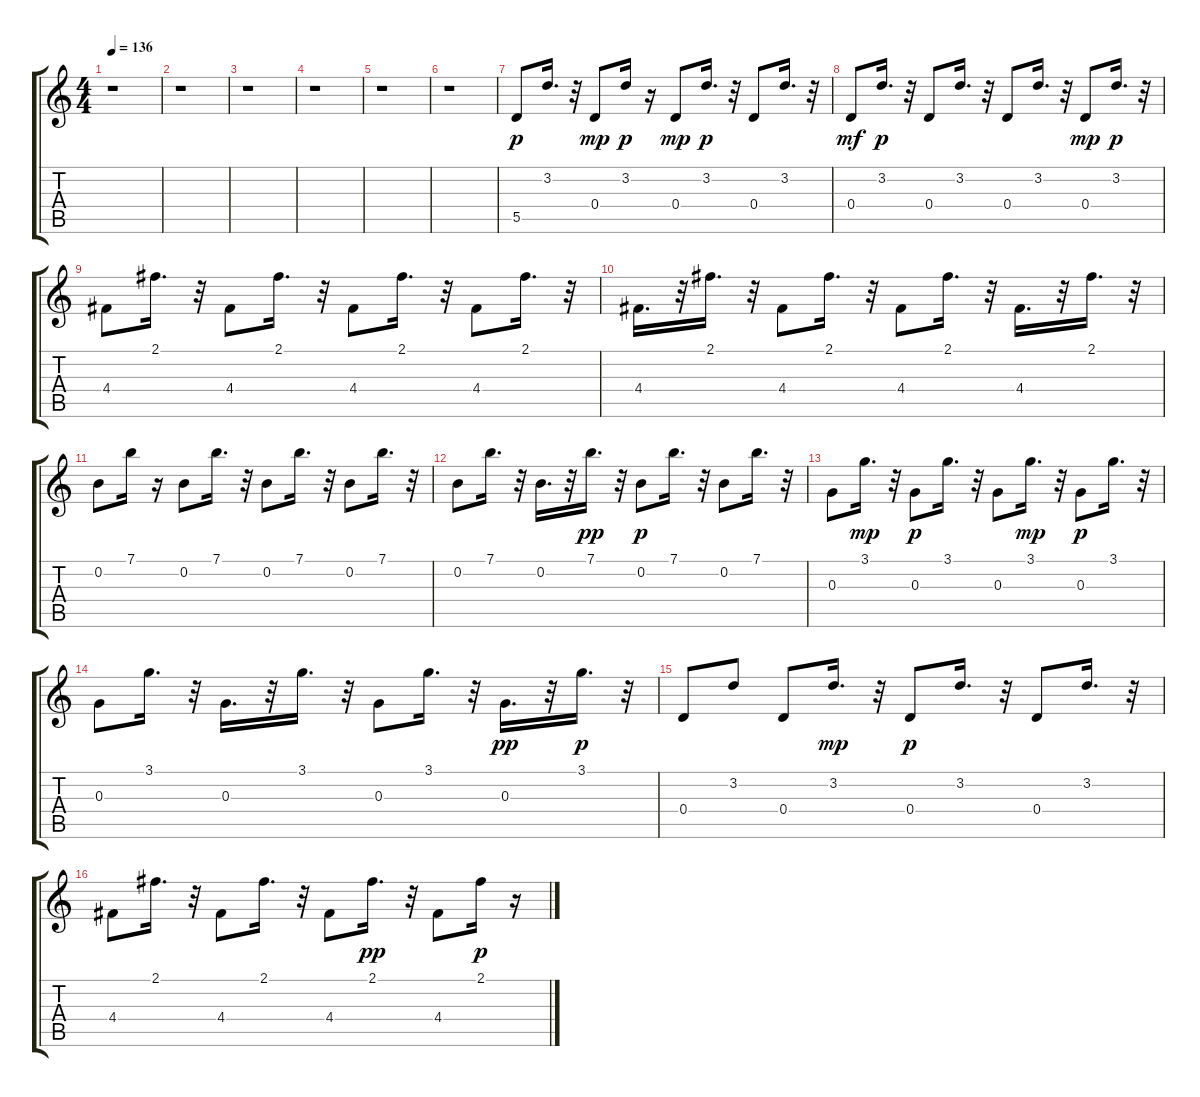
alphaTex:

\track "" {instrument synthbass1}
\staff {score tabs}
\tuning (E4 B3 G3 D3 A2 E2) {hide}
\ts (4 4)
\tempo 136
\clef g2
\ks c
r.1{dy p} |
r.1 |
r.1 |
r.1 |
r.1 |
r.1 |
5.5.8 3.2.16{d} r.32 0.4.8{dy mp} 3.2.16{dy p} r.16 0.4.8{dy mp} 3.2.16{d dy p} r.32 0.4.8 3.2.16{d} r.32 |
0.4.8{dy mf} 3.2.16{d dy p} r.32 0.4.8 3.2.16{d} r.32 0.4.8 3.2.16{d} r.32 0.4.8{dy mp} 3.2.16{d dy p} r.32 |
4.4.8 2.1.16{d} r.32 4.4.8 2.1.16{d} r.32 4.4.8 2.1.16{d} r.32 4.4.8 2.1.16{d} r.32 |
4.4.16{d} r.32 2.1.16{d} r.32 4.4.8 2.1.16{d} r.32 4.4.8 2.1.16{d} r.32 4.4.16{d} r.32 2.1.16{d} r.32 |
0.2.8 7.1.16 r.16 0.2.8 7.1.16{d} r.32 0.2.8 7.1.16{d} r.32 0.2.8 7.1.16{d} r.32 |
0.2.8 7.1.16{d} r.32 0.2.16{d} r.32 7.1.16{d dy pp} r.32 0.2.8{dy p} 7.1.16{d} r.32 0.2.8 7.1.16{d} r.32 |
0.3.8 3.1.16{d dy mp} r.32 0.3.8{dy p} 3.1.16{d} r.32 0.3.8 3.1.16{d dy mp} r.32 0.3.8{dy p} 3.1.16{d} r.32 |
0.3.8 3.1.16{d} r.32 0.3.16{d} r.32 3.1.16{d} r.32 0.3.8 3.1.16{d} r.32 0.3.16{d dy pp} r.32 3.1.16{d dy p} r.32 |
0.4.8 3.2.8 0.4.8 3.2.16{d dy mp} r.32 0.4.8{dy p} 3.2.16{d} r.32 0.4.8 3.2.16{d} r.32 |
4.4.8 2.1.16{d} r.32 4.4.8 2.1.16{d} r.32 4.4.8 2.1.16{d dy pp} r.32 4.4.8 2.1.16{dy p} r.16
